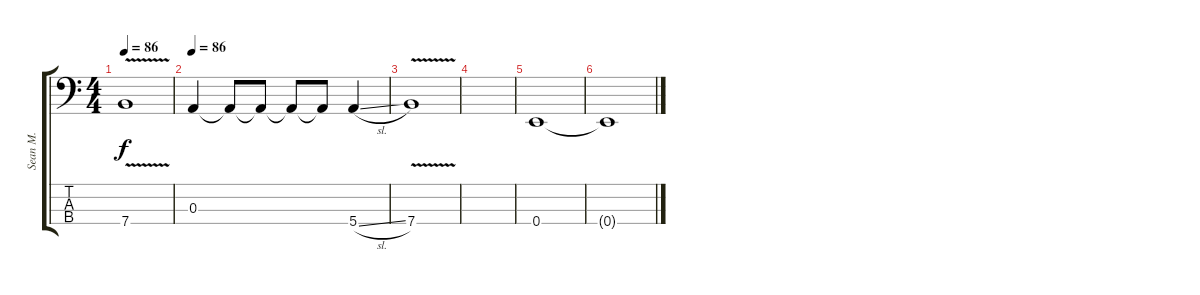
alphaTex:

\track ("Sean M." "Sean M.") {instrument electricbassfinger}
\staff {score tabs}
\tuning (G2 D2 A1 E1) {hide}
\ts (4 4)
\tempo 86
\clef f4
\ks c
7.4{v}.1{dy f} |
\tempo 86
0.3.4{instrument electricbassfinger} 0.3{t}.8 0.3{t}.8 0.3{t}.8 0.3{t}.8 5.4{sl}.4 |
7.4{v}.1 |
|
0.4.1 |
0.4{t}.1
